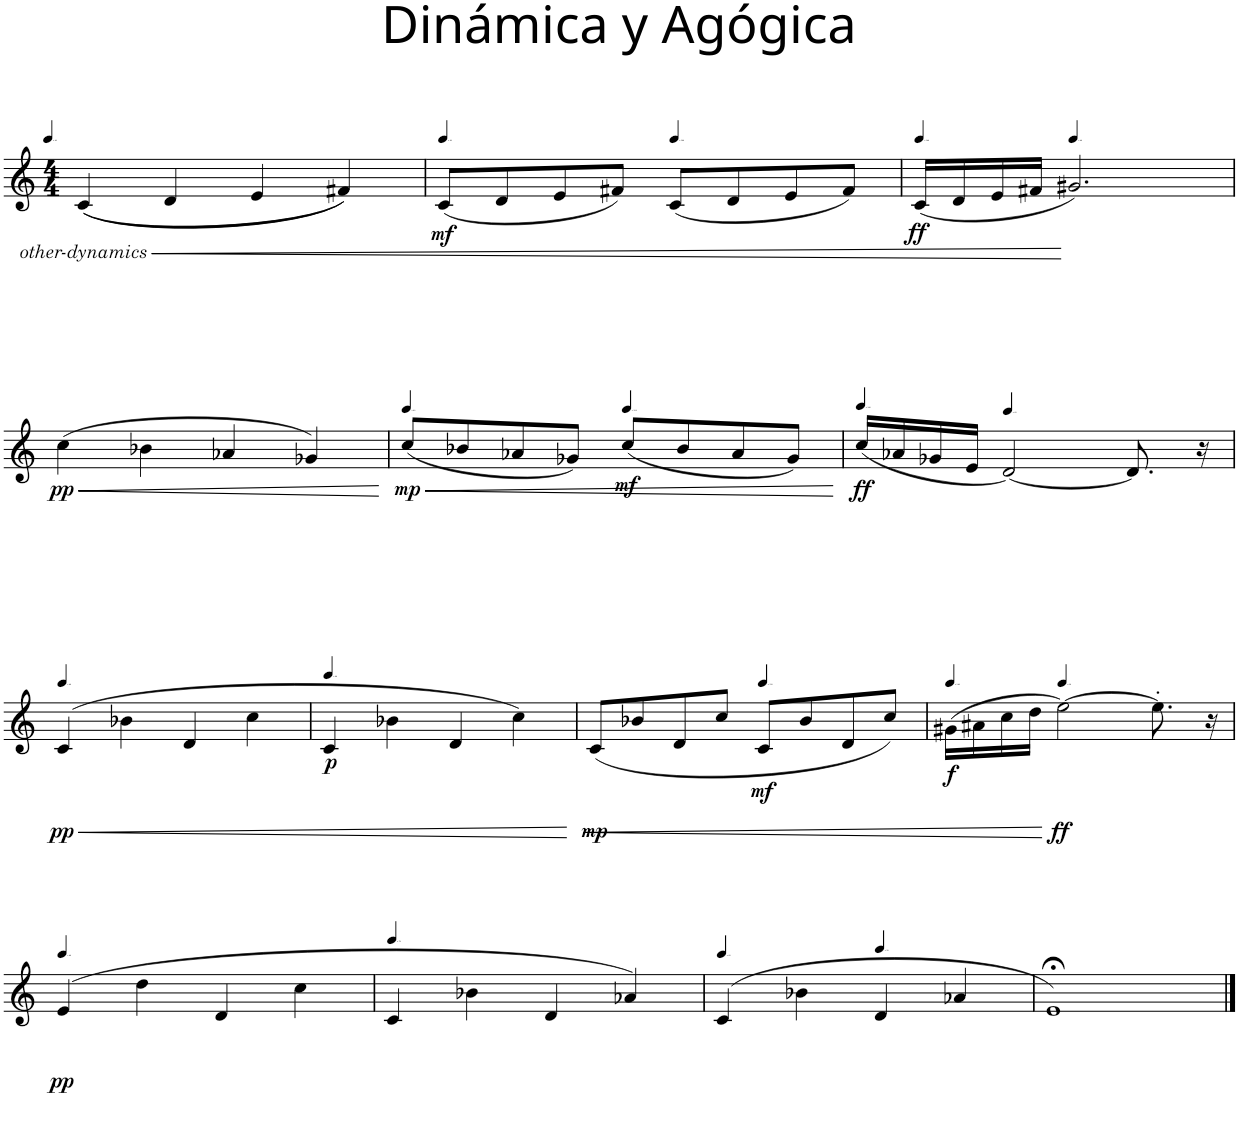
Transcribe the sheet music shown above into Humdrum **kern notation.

**kern	**dynam
*part1	*part1
*staff1	*staff1
*I"Clarinete en Sib	*
*I'Cl	*
*clefG2	*
*Trd1c2	*
*k[]	*
*M4/4	*
*MM80	*
=1	=1
!	!LO:HP:b
!	!LO:DY:n=1:b
((4c/	< other-dynamics
4d/	.
4e/	.
4f#X/))	.
=2	=2
*MM90	*
!	!LO:DY:b
(8c/L	mf
8d/	.
8e/	.
8f#X/J)	.
*MM100	*
(8c/L	.
8d/	.
8e/	.
8f#/J)	.
=3	=3
*MM140	*
!	!LO:DY:b
(16c/LL	ff
16d/	.
16e/	.
16f#X/JJ	.
*MM80	*
2.g#X/)	[
!!LO:LB:g=z
=4	=4
!	!LO:HP:b
!	!LO:DY:n=1:b
(4cc\	< pp
4b-X\	.
4a-X/	.
4g-X/)	.
.	[
=5	=5
*MM90	*
!	!LO:HP:b
!	!LO:DY:n=1:b
(8cc/L	< mp
8b-X/	.
8a-X/	.
8g-X/J)	.
*MM100	*
!	!LO:DY:n=2:b
(8cc/L	mf
8b-/	.
8a-/	.
8g-/J)	.
.	[
=6	=6
*MM120	*
!	!LO:DY:b
(16cc/LL	ff
16a-X/	.
16g-X/	.
16e/JJ	.
*MM60	*
[2d/)	.
8.d/]	.
16r	.
!!LO:LB:g=z
=7	=7
*MM80	*
!	!LO:HP:b
!	!LO:DY:n=1:b
(4c/	< pp
4b-X\	.
4d/	.
4cc\	.
=8	=8
*MM90	*
!	!LO:DY:b
4c/	p
4b-X\	.
4d/	.
4cc\)	.
.	[
=9	=9
!	!LO:HP:b
!	!LO:DY:n=1:b
(8c/L	< mp
8b-X/	.
8d/	.
8cc/J	.
*MM110	*
!	!LO:DY:n=2:b
8c/L	mf
8b-/	.
8d/	.
8cc/J)	.
=10	=10
*MM120	*
!	!LO:DY:b
(16g#X\LL	f
16a#X\	.
16cc\	.
16dd\JJ	.
*MM60	*
!	!LO:DY:n=1:b
[2ee\)	[ ff
8.ee'\]	.
16r	.
!!LO:LB:g=z
=11	=11
*MM80	*
!	!LO:DY:b
(4e/	pp
4dd\	.
4d/	.
4cc\	.
=12	=12
*MM70	*
4c/	.
4b-X\	.
4d/	.
4a-X/)	.
=13	=13
*MM60	*
(4c/	.
4b-X\	.
*MM50	*
4d/	.
4a-X/	.
=14	=14
1e;<)	.
==	==
*-	*-
